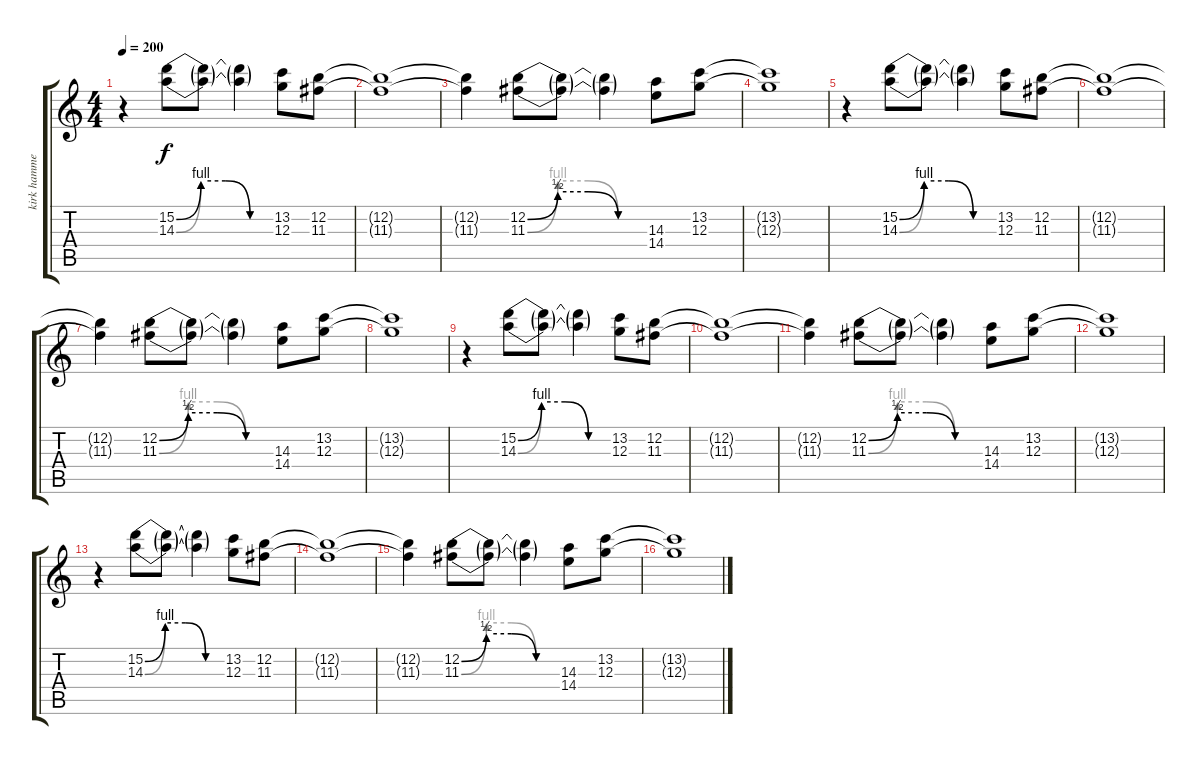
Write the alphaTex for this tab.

\track ("kirk hammett" "kirk hamme") {instrument distortionguitar}
\staff {score tabs}
\tuning (E4 B3 G3 D3 A2 E2) {hide}
\ts (4 4)
\tempo 200
\clef g2
\ks c
r.4{dy f} (15.2{be (custom 0 0 15 4 30 4 45 0 60 0)} 14.3{be (custom 0 0 15 4 30 4 45 0 60 0)}).8 (15.2{t} 14.3{t}).8 (15.2{t} 14.3{t}).4 (13.2 12.3).8 (12.2 11.3).8 |
(12.2{t} 11.3{t}).1 |
(12.2{t} 11.3{t}).4 (12.2{be (custom 0 0 15 2 30 2 45 0 60 0)} 11.3{be (custom 0 0 15 4 30 4 45 0 60 0)}).8 (12.2{t} 11.3{t}).8 (12.2{t} 11.3{t}).4 (14.3 14.4).8 (13.2 12.3).8 |
(13.2{t} 12.3{t}).1 |
r.4 (15.2{be (custom 0 0 15 4 30 4 45 0 60 0)} 14.3{be (custom 0 0 15 4 30 4 45 0 60 0)}).8 (15.2{t} 14.3{t}).8 (15.2{t} 14.3{t}).4 (13.2 12.3).8 (12.2 11.3).8 |
(12.2{t} 11.3{t}).1 |
(12.2{t} 11.3{t}).4 (12.2{be (custom 0 0 15 2 30 2 45 0 60 0)} 11.3{be (custom 0 0 15 4 30 4 45 0 60 0)}).8 (12.2{t} 11.3{t}).8 (12.2{t} 11.3{t}).4 (14.3 14.4).8 (13.2 12.3).8 |
(13.2{t} 12.3{t}).1 |
r.4 (15.2{be (custom 0 0 15 4 30 4 45 0 60 0)} 14.3{be (custom 0 0 15 4 30 4 45 0 60 0)}).8 (15.2{t} 14.3{t}).8 (15.2{t} 14.3{t}).4 (13.2 12.3).8 (12.2 11.3).8 |
(12.2{t} 11.3{t}).1 |
(12.2{t} 11.3{t}).4 (12.2{be (custom 0 0 15 2 30 2 45 0 60 0)} 11.3{be (custom 0 0 15 4 30 4 45 0 60 0)}).8 (12.2{t} 11.3{t}).8 (12.2{t} 11.3{t}).4 (14.3 14.4).8 (13.2 12.3).8 |
(13.2{t} 12.3{t}).1 |
r.4 (15.2{be (custom 0 0 15 4 30 4 45 0 60 0)} 14.3{be (custom 0 0 15 4 30 4 45 0 60 0)}).8 (15.2{t} 14.3{t}).8 (15.2{t} 14.3{t}).4 (13.2 12.3).8 (12.2 11.3).8 |
(12.2{t} 11.3{t}).1 |
(12.2{t} 11.3{t}).4 (12.2{be (custom 0 0 15 2 30 2 45 0 60 0)} 11.3{be (custom 0 0 15 4 30 4 45 0 60 0)}).8 (12.2{t} 11.3{t}).8 (12.2{t} 11.3{t}).4 (14.3 14.4).8 (13.2 12.3).8 |
(13.2{t} 12.3{t}).1
